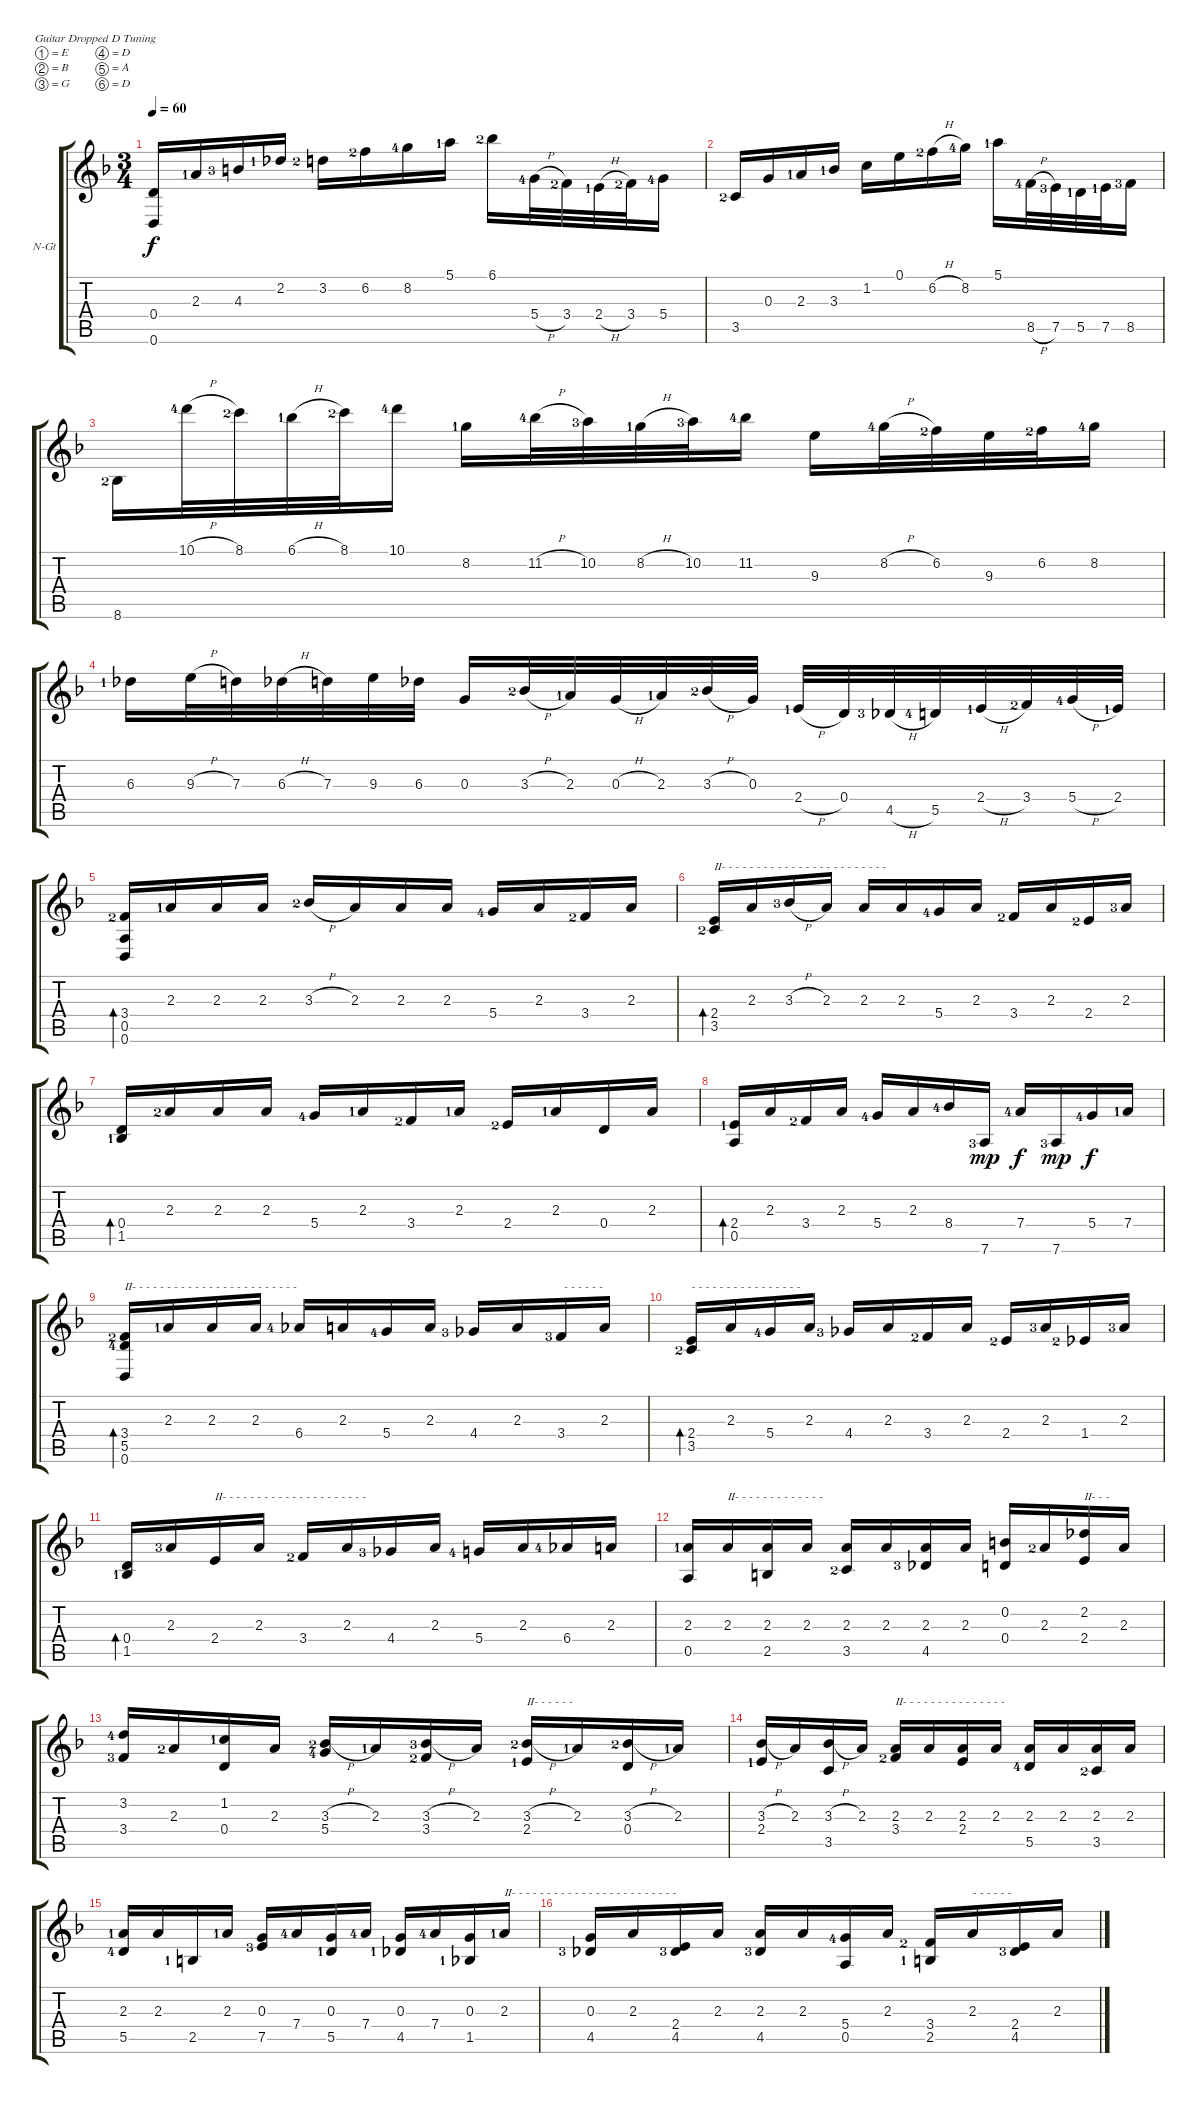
\bracketExtendMode groupsimilarinstruments
\firstSystemTrackNameOrientation horizontal
\otherSystemsTrackNameOrientation horizontal
\track ("Classical Guitar" "N-Gt") {instrument acousticguitarnylon}
\staff {score tabs}
\tuning (E4 B3 G3 D3 A2 D2)
\ts (3 4)
\tempo 60
\clef g2
\scale
0.53125
\ks dminor
(0.4 0.6).16{dy f} 2.3{lf 2}.16 4.3{lf 4}.16 2.2{lf 2}.16 3.2{lf 3}.16 6.2{lf 3}.16 8.2{lf 5}.16 5.1{lf 2}.16 6.1{lf 3}.16 5.4{h lf 5}.32 3.4{lf 3}.32 2.4{h lf 2}.32 3.4{lf 3}.32 5.4{lf 5}.16 |
\scale
0.46875 3.5{lf 3}.16 0.3.16 2.3{lf 2}.16 3.3{lf 2}.16 1.2.16 0.1.16 6.2{h lf 3}.16 8.2{lf 5}.16 5.1{lf 2}.16 8.5{h lf 5}.32 7.5{lf 4}.32 5.5{lf 2}.32 7.5{lf 2}.32 8.5{lf 4}.16 |
\scale
0.43171 8.6{lf 3}.16 10.1{h lf 5}.32 8.1{lf 3}.32 6.1{h lf 2}.32 8.1{lf 3}.32 10.1{lf 5}.16 8.2{lf 2}.16 11.2{h lf 5}.32 10.2{lf 4}.32 8.2{h lf 2}.32 10.2{lf 4}.32 11.2{lf 5}.16 9.3.16 8.2{h lf 5}.32 6.2{lf 3}.32 9.3.32 6.2{lf 3}.32 8.2{lf 5}.16 |
\scale
0.56829 6.3{lf 2}.16 9.3{h}.32 7.3.32 6.3{h}.32 7.3.32 9.3.32 6.3.32 0.3.16 3.3{h lf 3}.32 2.3{lf 2}.32 0.3{h}.32 2.3{lf 2}.32 3.3{h lf 3}.32 0.3.32 2.4{h lf 2}.32 0.4.32 4.5{h lf 4}.32 5.5{lf 5}.32 2.4{h lf 2}.32 3.4{lf 3}.32 5.4{h lf 5}.32 2.4{lf 2}.32 |
\scale
0.5 (3.4{lf 3} 0.5 0.6).16{bd 480} 2.3{lf 2}.16 2.3.16 2.3.16 3.3{h lf 3}.16 2.3.16 2.3.16 2.3.16 5.4{lf 5}.16 2.3.16 3.4{lf 3}.16 2.3.16 |
\scale
0.5 (2.4 3.5{lf 3}).16{bd 480 txt "II- - - - - - - - - - - - - - - - - - - - - - - -"} 2.3.16 3.3{h lf 4}.16 2.3.16 2.3.16 2.3.16 5.4{lf 5}.16 2.3.16 3.4{lf 3}.16 2.3.16 2.4{lf 3}.16 2.3{lf 4}.16 |
\scale
0.5 (0.4 1.5{lf 2}).16{bd 480} 2.3{lf 3}.16 2.3.16 2.3.16 5.4{lf 5}.16 2.3{lf 2}.16 3.4{lf 3}.16 2.3{lf 2}.16 2.4{lf 3}.16 2.3{lf 2}.16 0.4.16 2.3.16 |
\scale
0.5 (2.4{lf 2} 0.5).16{bd 480} 2.3.16 3.4{lf 3}.16 2.3.16 5.4{lf 5}.16 2.3.16 8.4{lf 5}.16 7.6{lf 4}.16{dy mp} 7.4{lf 5}.16{dy f} 7.6{lf 4}.16{dy mp} 5.4{lf 5}.16{dy f} 7.4{lf 2}.16 |
\scale
0.5 (3.4{lf 3} 5.5{lf 5} 0.6).16{bd 480 txt "II- - - - - - - - - - - - - - - - - - - - - - - - "} 2.3{lf 2}.16 2.3.16 2.3.16 6.4{lf 5}.16 2.3.16 5.4{lf 5}.16 2.3.16 4.4{lf 4}.16 2.3.16 3.4{lf 4}.16{txt " - - - - - -"} 2.3.16 |
\scale
0.5 (2.4 3.5{lf 3}).16{bd 480 txt "- - - - - - - - - - - - - - - -"} 2.3.16 5.4{lf 5}.16 2.3.16 4.4{lf 4}.16 2.3.16 3.4{lf 3}.16 2.3.16 2.4{lf 3}.16 2.3{lf 4}.16 1.4{lf 3}.16 2.3{lf 4}.16 |
\scale
0.5 (0.4 1.5{lf 2}).16{bd 480} 2.3{lf 4}.16 2.4.16{txt "II- - - - - - - - - - - - - - - - - - - - -"} 2.3.16 3.4{lf 3}.16 2.3.16 4.4{lf 4}.16 2.3.16 5.4{lf 5}.16 2.3.16 6.4{lf 5}.16 2.3.16 |
\scale
0.5 (2.3{lf 2} 0.5).16 2.3.16{txt "II- - - - - - - - - - - - -"} (2.3 2.5).16 2.3.16 (2.3 3.5{lf 3}).16 2.3.16 (2.3 4.5{lf 4}).16 2.3.16 (0.2 0.4).16 2.3{lf 3}.16 (2.2 2.4).16{txt "II- - -"} 2.3.16 |
\scale
0.5 (3.2{lf 5} 3.4{lf 4}).16 2.3{lf 3}.16 (1.2{lf 2} 0.4).16 2.3.16 (3.3{h lf 3} 5.4{lf 5}).16 2.3{lf 2}.16 (3.3{h lf 4} 3.4{lf 3}).16 2.3.16 (3.3{h lf 3} 2.4{lf 2}).16{txt "II- - - - - -"} 2.3{lf 2}.16 (3.3{h lf 3} 0.4).16 2.3{lf 2}.16 |
\scale
0.5 (3.3{h} 2.4{lf 2}).16 2.3.16 (3.3{h} 3.5).16 2.3.16 (2.3 3.4{lf 3}).16{txt "II- - - - - - - - - - - - - - -"} 2.3.16 (2.3 2.4).16 2.3.16 (2.3 5.5{lf 5}).16 2.3.16 (2.3 3.5{lf 3}).16 2.3.16 |
\scale
0.514286 (2.3{lf 2} 5.5{lf 5}).16 2.3.16 2.5{lf 2}.16 2.3{lf 2}.16 (0.3 7.5{lf 4}).16 7.4{lf 5}.16 (0.3 5.5{lf 2}).16 7.4{lf 5}.16 (0.3 4.5{lf 2}).16 7.4{lf 5}.16 (1.5{lf 2} 0.3).16 2.3{lf 2}.16{txt "II- - - - - - - - - - - - - - - - - - - - - - - - "} |
\scale
0.485714 (4.5{lf 4} 0.3).16 2.3.16 (2.4 4.5{lf 4}).16 2.3.16 (2.3 4.5{lf 4}).16 2.3.16 (5.4{lf 5} 0.5).16 2.3.16 (3.4{lf 3} 2.5{lf 2}).16 2.3.16{txt "- - - - - -"} (2.4 4.5{lf 4}).16 2.3.16
